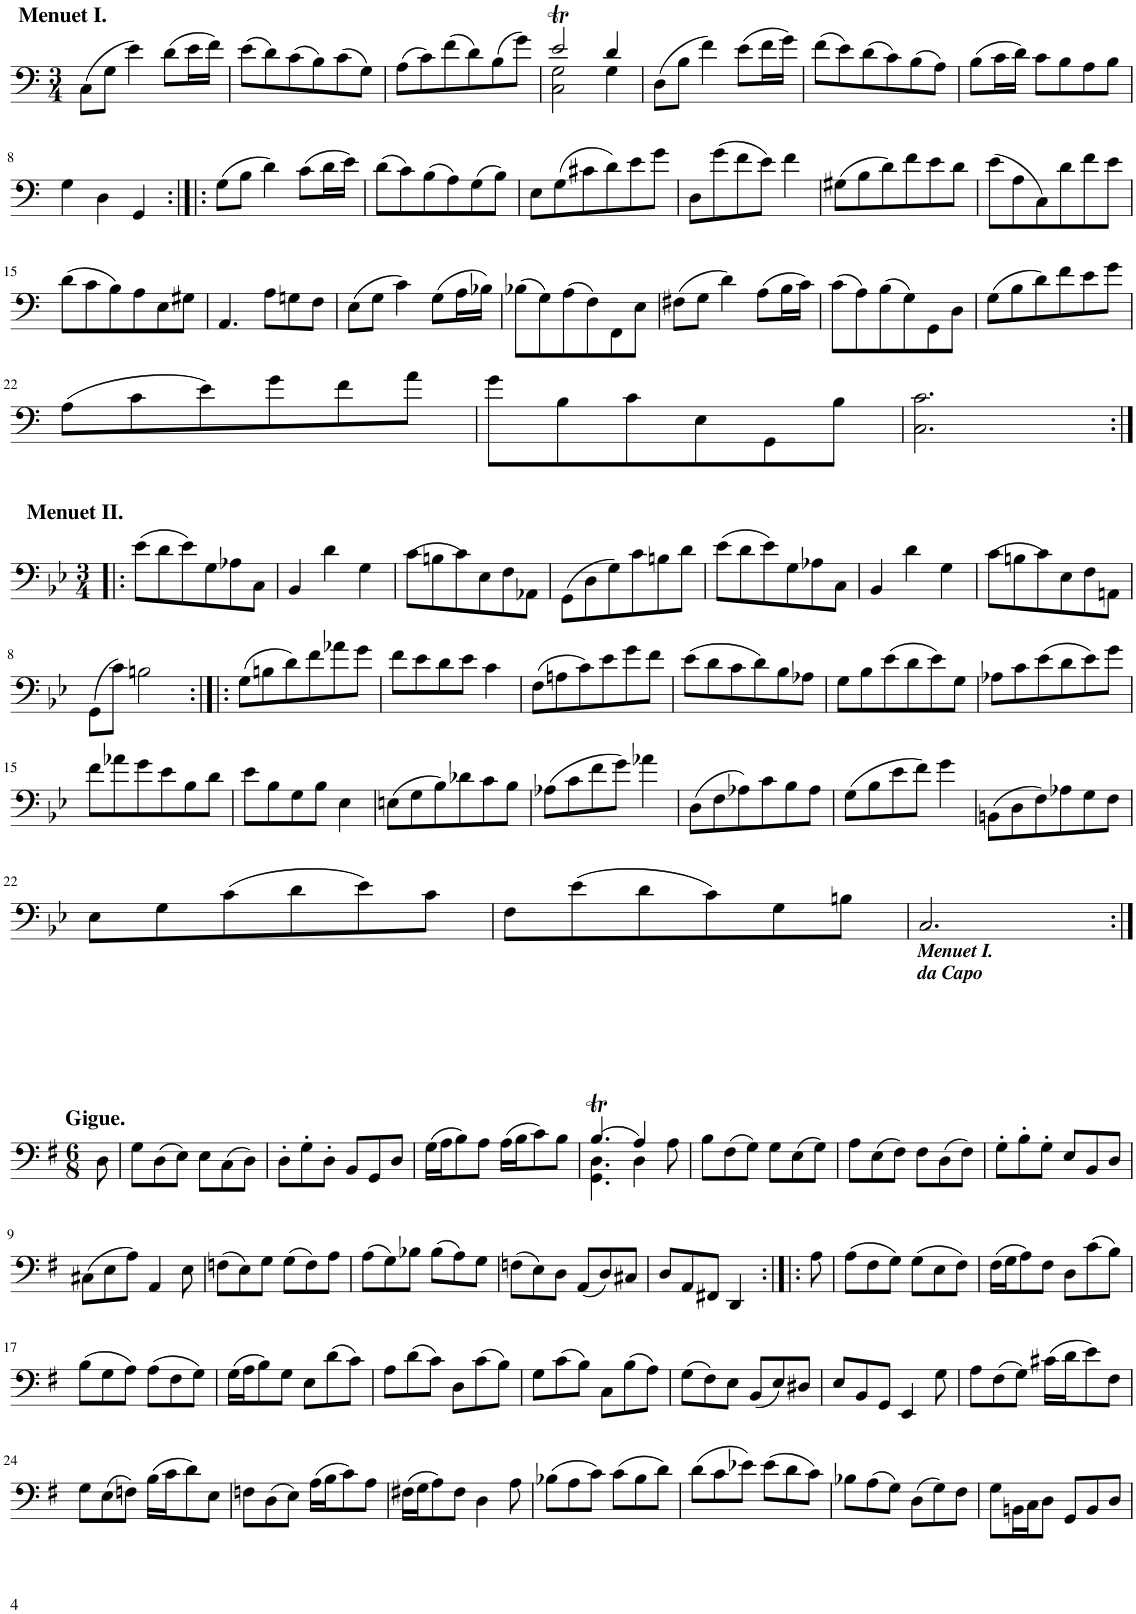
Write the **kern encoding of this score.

**kern
*part1
*staff1
*I"Violoncello
*I'Vc.
!!LO:PB:g=z
*clefF4
*k[]
*M3/4
=1
!LO:TX:a:B:t=Menuet I.
(8C\L
8G\J
4e\)
(8d\L
16e\L
16f\JJ)
=2
(8e\L
8d\)
(8c\
8B\)
(8c\
8G\J)
=3
(8A\L
8c\)
(8f\
8d\)
(8B\
8g\J)
=4
*^
2et/	2C\ 2G\
4d/	4G\
*v	*v
=5
(8D\L
8B\J
4f\)
(8e\L
16f\L
16g\JJ)
=6
(8f\L
8e\)
(8d\
8c\)
(8B\
8A\J)
=7
(8B\L
16c\L
16d\JJ)
8c\L
8B\
8A\
8B\J
!!LO:LB:g=z
=8
4G\
4D\
4GG/
=9:|!|:
(8G\L
8B\J
4d\)
(8c\L
16d\L
16e\JJ)
=10
(8d\L
8c\)
(8B\
8A\)
(8G\
8B\J)
=11
8E\L
(8G\
8c#X\
8d\)
8e\
8g\J
=12
8D\L
(8g\
8f\
8e\J)
4f\
=13
(8G#X\L
8B\
8d\)
8f\
8e\
8d\J
=14
(8e\L
8A\
8C\)
8d\
8f\
8e\J
!!LO:LB:g=z
=15
(8d\L
8c\
8B\)
8A\
8E\
8G#X\J
=16
4.AA/
8A\L
8Gn\
8F\J
=17
(8E\L
8G\J
4c\)
(8G\L
16A\L
16B-X\JJ)
=18
(8B-X\L
8G\)
(8A\
8F\)
8FF\
8E\J
=19
(8F#X\L
8G\J
4d\)
(8A\L
16B\L
16c\JJ)
=20
(8c\L
8A\)
(8B\
8G\)
8GG\
8D\J
=21
(8G\L
8B\
8d\)
8f\
8e\
8g\J
!!LO:LB:g=z
=22
(8A\L
8c\
8e\)
8g\
8f\
8a\J
=23
8g\L
8B\
8c\
8E\
8GG\
8B\J
=24
2.C\ 2.c\
!!LO:LB:g=z
=1:|!|:
*k[b-e-]
*M3/4
!LO:TX:a:B:t=Menuet II.
(8e-\L
8d\
8e-\)
8G\
8A-X\
8C\J
=2
4BB-/
4d\
4G\
=3
(8c\L
8Bn\
8c\)
8E-\
8F\
8AA-X\J
=4
(8GG\L
8D\
8G\)
8c\
8Bn\
8d\J
=5
(8e-\L
8d\
8e-\)
8G\
8A-X\
8C\J
=6
4BB-/
4d\
4G\
=7
(8c\L
8Bn\
8c\)
8E-\
8F\
8AAn\J
!!LO:LB:g=z
=8
(8GG\L
8c\J)
2Bn\
=9:|!|:
(8G\L
8Bn\
8d\)
8f\
8a-X\
8g\J
=10
8f\L
8e-\
8d\
8e-\J
4c\
=11
(8F\L
8An\
8c\)
8e-\
8g\
8f\J
=12
(8e-\L
8d\
8c\
8d\)
8B-\
8A-X\J
=13
8G\L
8B-\
(8e-\
8d\
8e-\)
8G\J
=14
8A-X\L
8c\
(8e-\
8d\
8e-\)
8g\J
!!LO:LB:g=z
=15
8f\L
8a-X\
8g\
8e-\
8B-\
8d\J
=16
8e-\L
8B-\
8G\
8B-\J
4E-\
=17
(8En\L
8G\
8B-\)
8d-X\
8c\
8B-\J
=18
(8A-X\L
8c\
8f\
8g\J)
4a-X\
=19
(8D\L
8F\
8A-X\)
8c\
8B-\
8A-\J
=20
(8G\L
8B-\
8e-\
8f\J)
4g\
=21
(8BBn\L
8D\
8F\)
8A-X\
8G\
8F\J
!!LO:LB:g=z
=22
8E-\L
8G\
(8c\
8d\
8e-\)
8c\J
=23
8F\L
(8e-\
8d\
8c\)
8G\
8Bn\J
=24
!LO:TX:b:Bi:t=Menuet I.
2.C/
!!LO:LB:g=z
=1:|!
*k[f#]
*M6/8
!LO:TX:a:B:t=Gigue.
8D\
=2
8G\L
(8D\
8E\J)
8E\L
(8C\
8D\J)
=3
8D'\L
8G'\
8D'\J
8BB/L
8GG/
8D/J
=4
(16G\LL
16A\J
8B\)
8A\J
(16A\LL
16B\J
8c\)
8B\J
=5
*^
(4.Bt/	4.GG\ 4.D\
4A/)	4D\
8A\	8ryy
*v	*v
=6
8B\L
(8F#\
8G\J)
8G\L
(8E\
8G\J)
=7
8A\L
(8E\
8F#\J)
8F#\L
(8D\
8F#\J)
=8
8G'\L
8B'\
8G'\J
8E/L
8BB/
8D/J
!!LO:LB:g=z
=9
(8C#X\L
8E\
8A\J)
4AA/
8E\
=10
(8Fn\L
8E\)
8G\J
(8G\L
8F\)
8A\J
=11
(8A\L
8G\)
8B-X\J
(8B-\L
8A\)
8G\J
=12
(8Fn\L
8E\)
8D\J
(8AA/L
8D/)
8C#X/J
=13
8D/L
8AA/
8FF#X/J
4DD/
=14:|!|:
8A\
=15
(8A\L
8F#\
8G\J)
(8G\L
8E\
8F#\J)
=16
(16F#\LL
16G\J
8A\)
8F#\J
8D\L
(8c\
8B\J)
!!LO:LB:g=z
=17
(8B\L
8G\
8A\J)
(8A\L
8F#\
8G\J)
=18
(16G\LL
16A\J
8B\)
8G\J
8E\L
(8d\
8c\J)
=19
8A\L
(8d\
8c\J)
8D\L
(8c\
8B\J)
=20
8G\L
(8c\
8B\J)
8C\L
(8B\
8A\J)
=21
(8G\L
8F#\)
8E\J
(8BB/L
8E/)
8D#X/J
=22
8E/L
8BB/
8GG/J
4EE/
8G\
=23
8A\L
(8F#\
8G\J)
(16c#X\LL
16d\J
8e\)
8F#\J
!!LO:LB:g=z
=24
8G\L
(8E\
8Fn\J)
(16B\LL
16c\J
8d\)
8E\J
=25
8Fn\L
(8D\
8E\J)
(16A\LL
16B\J
8c\)
8A\J
=26
(16F#X\LL
16G\J
8A\)
8F#\J
4D\
8A\
=27
(8B-X\L
8A\
8c\J)
(8c\L
8B-\
8d\J)
=28
(8d\L
8c\
8e-X\J)
(8e-\L
8d\
8c\J)
=29
8B-X\L
(8A\
8G\J)
(8D\L
8G\)
8F#\J
=30
8G\L
16BBn\L
16C\J
8D\J
8GG/L
8BB/
8D/J
=
*-
